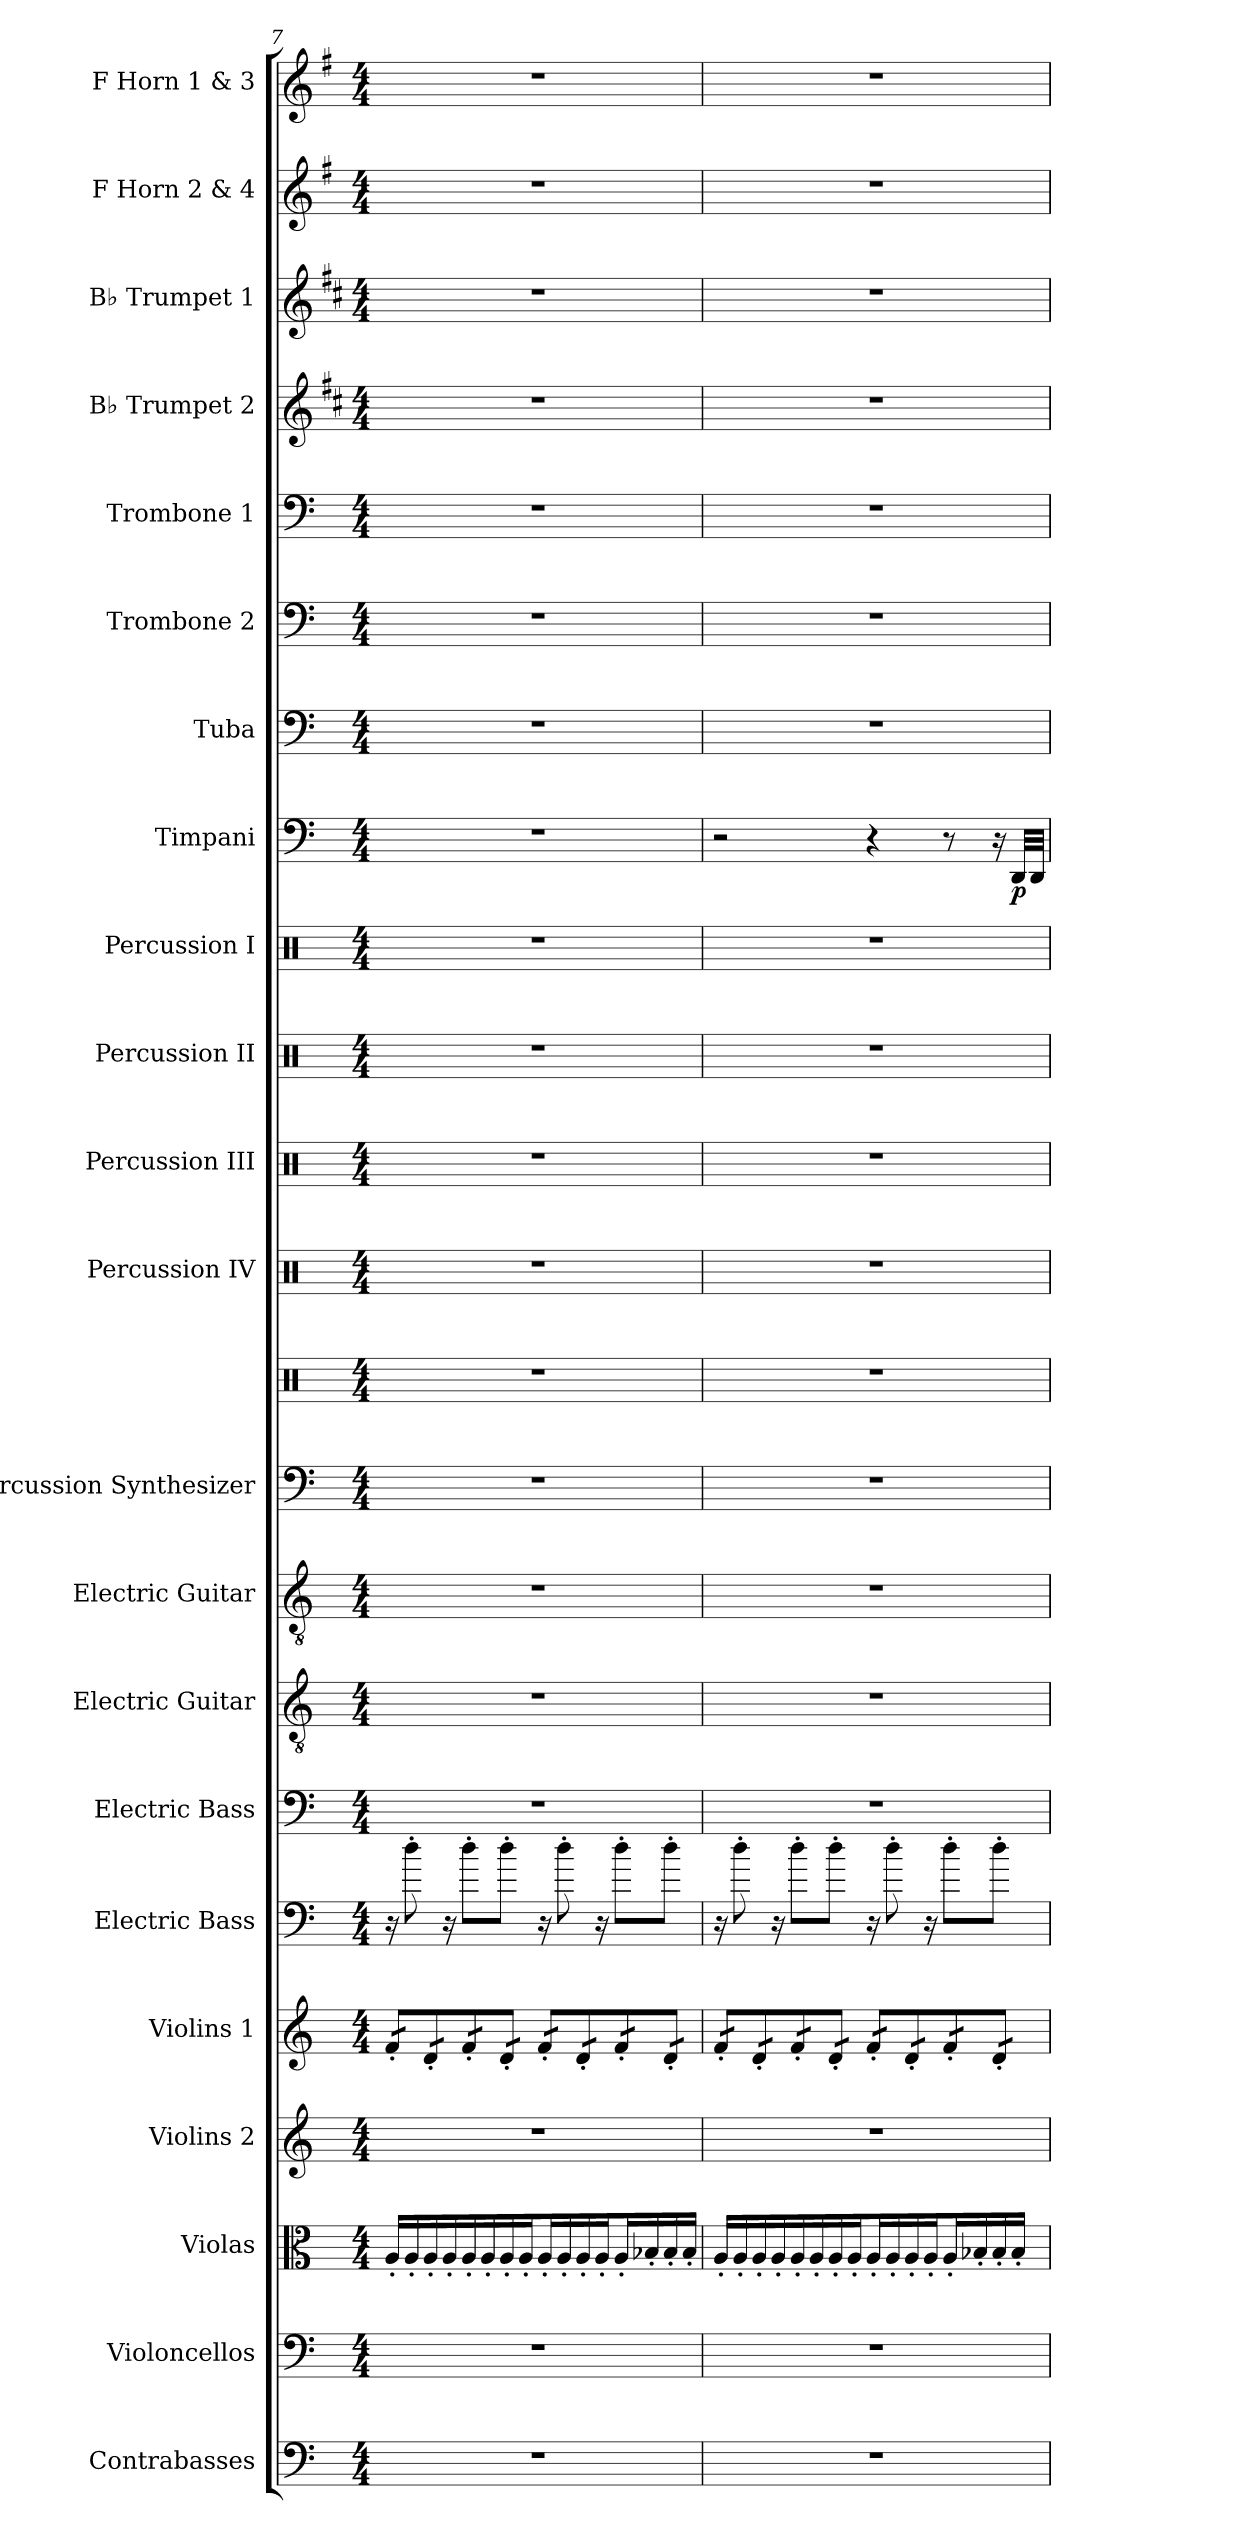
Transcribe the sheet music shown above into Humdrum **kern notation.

**kern	**kern	**kern	**kern	**kern	**kern	**kern	**kern	**kern	**kern	**kern	**kern	**kern	**kern	**kern	**kern	**dynam	**kern	**kern	**kern	**kern	**kern	**kern	**kern
*part22	*part21	*part20	*part19	*part18	*part17	*part16	*part15	*part14	*part13	*part13	*part12	*part11	*part10	*part9	*part8	*part8	*part7	*part6	*part5	*part4	*part3	*part2	*part1
*staff23	*staff22	*staff21	*staff20	*staff19	*staff18	*staff17	*staff16	*staff15	*staff14	*staff13	*staff12	*staff11	*staff10	*staff9	*staff8	*staff8	*staff7	*staff6	*staff5	*staff4	*staff3	*staff2	*staff1
*I"Contrabasses	*I"Violoncellos	*I"Violas	*I"Violins 2	*I"Violins 1	*I"Electric Bass	*I"Electric Bass	*I"Electric Guitar	*I"Electric Guitar	*I"Percussion Synthesizer	*	*I"Percussion IV	*I"Percussion III	*I"Percussion II	*I"Percussion I	*I"Timpani	*	*I"Tuba	*I"Trombone 2	*I"Trombone 1	*I"B♭ Trumpet 2	*I"B♭ Trumpet 1	*I"F Horn 2 &amp; 4	*I"F Horn 1 &amp; 3
*I'Cbs.	*I'Vcs.	*I'Vlas.	*I'Vlns. 2	*I'Vlns. 1	*I'El. B.	*I'El. B.	*I'El. Guit.	*I'El. Guit.	*I'Perc. Syn.	*	*I'Perc. IV	*I'Perc. III	*I'Perc. II	*I'Perc. I	*I'Timp.	*	*I'Tba.	*I'Tbn. 2	*I'Tbn. 1	*I'B♭ Tpt. 2	*I'B♭ Tpt. 1	*I'F Hn. 2 4	*I'F Hn. 1 3
!!LO:PB:g=z
*clefF4	*clefF4	*clefC3	*clefG2	*clefG2	*clefF4	*clefF4	*clefGv2	*clefGv2	*clefF4	*clefX	*clefX	*clefX	*clefX	*clefX	*clefF4	*	*clefF4	*clefF4	*clefF4	*clefG2	*clefG2	*clefG2	*clefG2
*ITrd7c12	*	*	*	*	*ITrd7c12	*ITrd7c12	*	*	*	*	*	*	*	*	*	*	*	*	*	*ITrd1c2	*ITrd1c2	*ITrd4c7	*ITrd4c7
*k[]	*k[]	*k[]	*k[]	*k[]	*k[]	*k[]	*k[]	*k[]	*k[]	*k[]	*k[]	*k[]	*k[]	*k[]	*k[]	*	*k[]	*k[]	*k[]	*k[]	*k[]	*k[]	*k[]
*M4/4	*M4/4	*M4/4	*M4/4	*M4/4	*M4/4	*M4/4	*M4/4	*M4/4	*M4/4	*M4/4	*M4/4	*M4/4	*M4/4	*M4/4	*M4/4	*	*M4/4	*M4/4	*M4/4	*M4/4	*M4/4	*M4/4	*M4/4
=7	=7	=7	=7	=7	=7	=7	=7	=7	=7	=7	=7	=7	=7	=7	=7	=7	=7	=7	=7	=7	=7	=7	=7
*	*	*tremolo	*	*	*	*	*	*	*	*	*	*	*	*	*	*	*	*	*	*	*	*	*
*	*	*	*	*tremolo	*	*	*	*	*	*	*	*	*	*	*	*	*	*	*	*	*	*	*
1r	1r	16A'/LL	1r	16f'/LL	16r	1r	1r	1r	1r	1r	1r	1r	1r	1r	1r	.	1r	1r	1r	1r	1r	1r	1r
.	.	16A'/	.	16f'/	8d'\	.	.	.	.	.	.	.	.	.	.	.	.	.	.	.	.	.	.
.	.	16A'/	.	16d'/	.	.	.	.	.	.	.	.	.	.	.	.	.	.	.	.	.	.	.
.	.	16A'/	.	16d'/	16r	.	.	.	.	.	.	.	.	.	.	.	.	.	.	.	.	.	.
.	.	16A'/	.	16f'/	8d'\L	.	.	.	.	.	.	.	.	.	.	.	.	.	.	.	.	.	.
.	.	16A'/	.	16f'/	.	.	.	.	.	.	.	.	.	.	.	.	.	.	.	.	.	.	.
.	.	16A'/	.	16d'/	8d'\J	.	.	.	.	.	.	.	.	.	.	.	.	.	.	.	.	.	.
.	.	16A'/JJ	.	16d'/JJ	.	.	.	.	.	.	.	.	.	.	.	.	.	.	.	.	.	.	.
.	.	16A'/LL	.	16f'/LL	16r	.	.	.	.	.	.	.	.	.	.	.	.	.	.	.	.	.	.
.	.	16A'/	.	16f'/	8d'\	.	.	.	.	.	.	.	.	.	.	.	.	.	.	.	.	.	.
.	.	16A'/	.	16d'/	.	.	.	.	.	.	.	.	.	.	.	.	.	.	.	.	.	.	.
.	.	16A'/JJ	.	16d'/	16r	.	.	.	.	.	.	.	.	.	.	.	.	.	.	.	.	.	.
*	*	*Xtremolo	*	*	*	*	*	*	*	*	*	*	*	*	*	*	*	*	*	*	*	*	*
.	.	16A'/LL	.	16f'/	8d'\L	.	.	.	.	.	.	.	.	.	.	.	.	.	.	.	.	.	.
.	.	16B-X'/J	.	16f'/	.	.	.	.	.	.	.	.	.	.	.	.	.	.	.	.	.	.	.
*	*	*tremolo	*	*	*	*	*	*	*	*	*	*	*	*	*	*	*	*	*	*	*	*	*
.	.	16B-'/	.	16d'/	8d'\J	.	.	.	.	.	.	.	.	.	.	.	.	.	.	.	.	.	.
.	.	16B-'/JJ	.	16d'/JJ	.	.	.	.	.	.	.	.	.	.	.	.	.	.	.	.	.	.	.
=8	=8	=8	=8	=8	=8	=8	=8	=8	=8	=8	=8	=8	=8	=8	=8	=8	=8	=8	=8	=8	=8	=8	=8
1r	1r	16A'/LL	1r	16f'/LL	16r	1r	1r	1r	1r	1r	1r	1r	1r	1r	2r	.	1r	1r	1r	1r	1r	1r	1r
.	.	16A'/	.	16f'/	8d'\	.	.	.	.	.	.	.	.	.	.	.	.	.	.	.	.	.	.
.	.	16A'/	.	16d'/	.	.	.	.	.	.	.	.	.	.	.	.	.	.	.	.	.	.	.
.	.	16A'/	.	16d'/	16r	.	.	.	.	.	.	.	.	.	.	.	.	.	.	.	.	.	.
.	.	16A'/	.	16f'/	8d'\L	.	.	.	.	.	.	.	.	.	.	.	.	.	.	.	.	.	.
.	.	16A'/	.	16f'/	.	.	.	.	.	.	.	.	.	.	.	.	.	.	.	.	.	.	.
.	.	16A'/	.	16d'/	8d'\J	.	.	.	.	.	.	.	.	.	.	.	.	.	.	.	.	.	.
.	.	16A'/JJ	.	16d'/JJ	.	.	.	.	.	.	.	.	.	.	.	.	.	.	.	.	.	.	.
.	.	16A'/LL	.	16f'/LL	16r	.	.	.	.	.	.	.	.	.	4r	.	.	.	.	.	.	.	.
.	.	16A'/	.	16f'/	8d'\	.	.	.	.	.	.	.	.	.	.	.	.	.	.	.	.	.	.
.	.	16A'/	.	16d'/	.	.	.	.	.	.	.	.	.	.	.	.	.	.	.	.	.	.	.
.	.	16A'/JJ	.	16d'/	16r	.	.	.	.	.	.	.	.	.	.	.	.	.	.	.	.	.	.
*	*	*Xtremolo	*	*	*	*	*	*	*	*	*	*	*	*	*	*	*	*	*	*	*	*	*
.	.	16A'/LL	.	16f'/	8d'\L	.	.	.	.	.	.	.	.	.	8r	.	.	.	.	.	.	.	.
.	.	16B-X'/J	.	16f'/	.	.	.	.	.	.	.	.	.	.	.	.	.	.	.	.	.	.	.
*	*	*tremolo	*	*	*	*	*	*	*	*	*	*	*	*	*	*	*	*	*	*	*	*	*
.	.	16B-'/	.	16d'/	8d'\J	.	.	.	.	.	.	.	.	.	16r	.	.	.	.	.	.	.	.
!	!	!	!	!	!	!	!	!	!	!	!	!	!	!	!	!LO:DY:b	!	!	!	!	!	!	!
.	.	16B-'/JJ	.	16d'/JJ	.	.	.	.	.	.	.	.	.	.	32DD/LLL	p	.	.	.	.	.	.	.
*	*	*	*	*Xtremolo	*	*	*	*	*	*	*	*	*	*	*	*	*	*	*	*	*	*	*
*	*	*Xtremolo	*	*	*	*	*	*	*	*	*	*	*	*	*	*	*	*	*	*	*	*	*
.	.	.	.	.	.	.	.	.	.	.	.	.	.	.	32DD/JJJ	.	.	.	.	.	.	.	.
=	=	=	=	=	=	=	=	=	=	=	=	=	=	=	=	=	=	=	=	=	=	=	=
*-	*-	*-	*-	*-	*-	*-	*-	*-	*-	*-	*-	*-	*-	*-	*-	*-	*-	*-	*-	*-	*-	*-	*-
